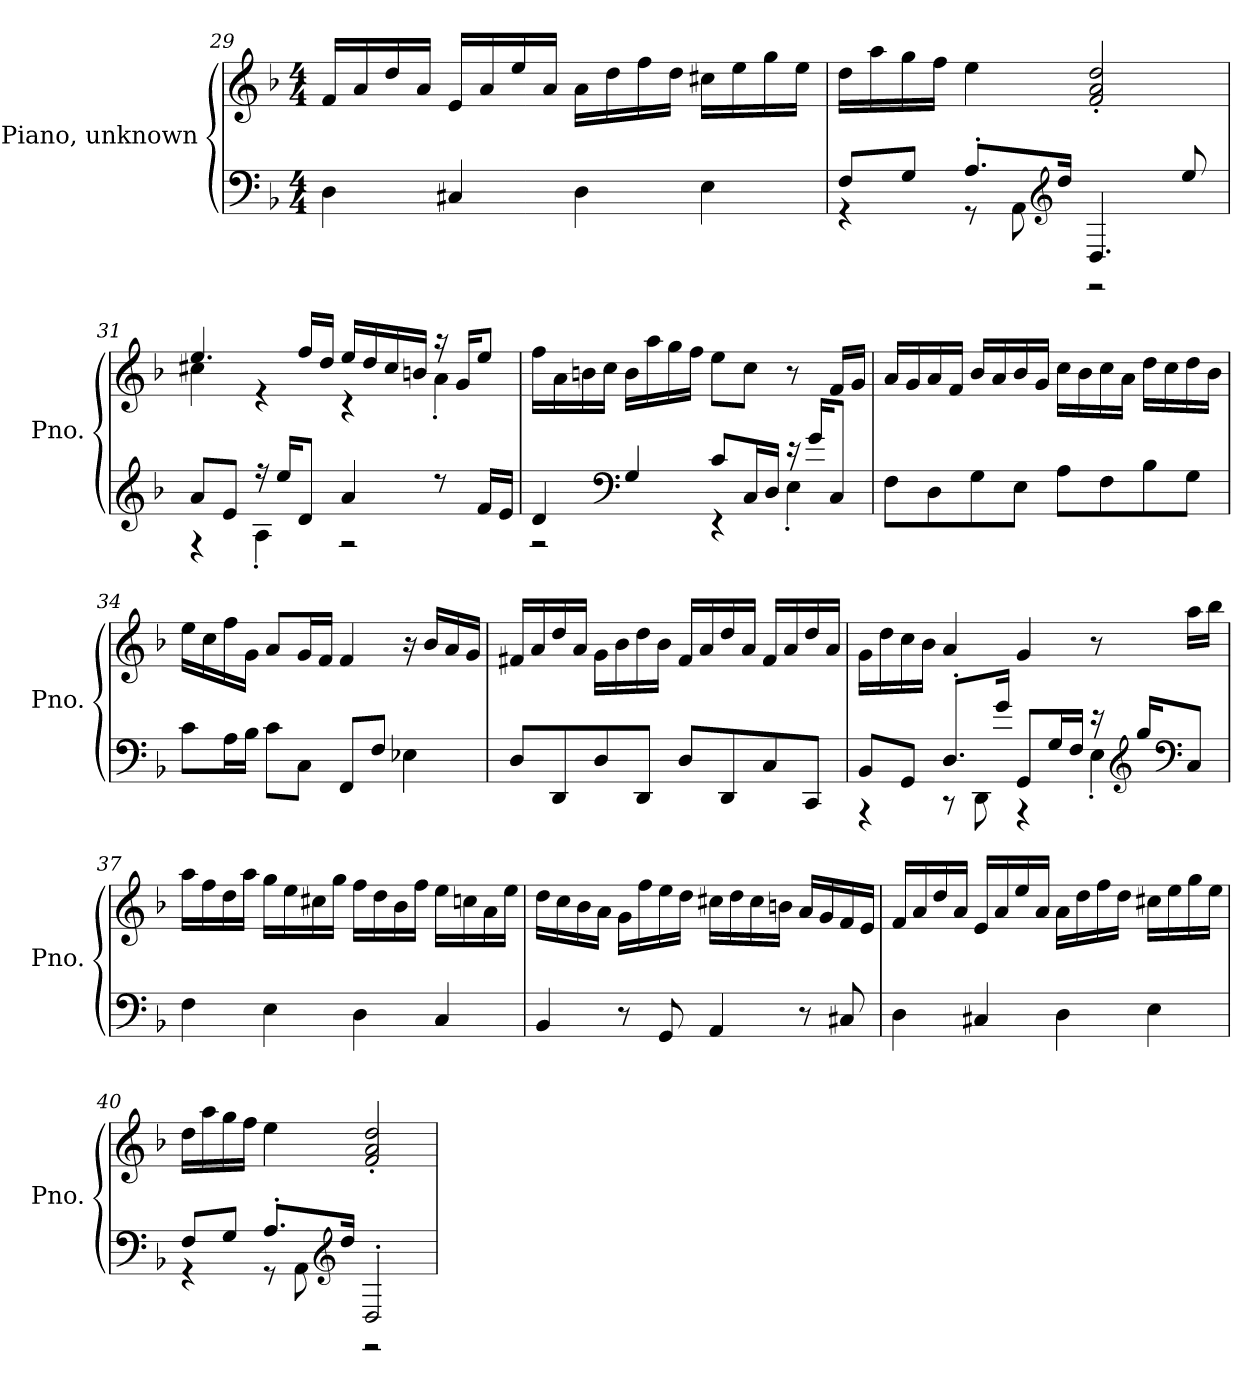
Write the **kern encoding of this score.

**kern	**kern
*part1	*part1
*staff2	*staff1
*I"Piano, unknown	*
*I'Pno.	*
*clefF4	*clefG2
*k[b-]	*k[b-]
*M4/4	*M4/4
=29	=29
4D\	16f/LL
.	16a/
.	16dd/
.	16a/JJ
4C#X/	16e/LL
.	16a/
.	16ee/
.	16a/JJ
4D\	16a\LL
.	16dd\
.	16ff\
.	16dd\JJ
4E\	16cc#X\LL
.	16ee\
.	16gg\
.	16ee\JJ
=30	=30
*^	*
8F/L	4r	16dd\LL
.	.	16aa\
8G/J	.	16gg\
.	.	16ff\JJ
8.A'/L	8r	4ee\
.	8AA\	.
*clefG2	*	*
16dd/Jk	.	.
4.D/	2r	2f/' 2a/' 2dd/'
8ee/	.	.
!!LO:LB:g=z
=31	=31	=31
*	*	*^
8a/L	4r	4.ee/	4cc#X\
8e/J	.	.	.
16r	4A'\	.	4r
16ee/KL	.	.	.
8d/J	.	16ff/LL	.
.	.	16dd/JJ	.
4a/	2r	16ee/LL	4r
.	.	16dd/	.
.	.	16cc#/	.
.	.	16bn/JJ	.
8r	.	16r	4a'\
.	.	16g/KL	.
16f/LL	.	8ee/J	.
16e/JJ	.	.	.
*	*	*v	*v
=32	=32	=32
4d/	2r	16ff\LL
.	.	16a\
.	.	16bn\
.	.	16cc\JJ
*clefF4	*	*
4G/	.	16b\LL
.	.	16aa\
.	.	16gg\
.	.	16ff\JJ
8c/L	4r	8ee\L
16C/L	.	8cc\J
16D/JJ	.	.
16r	4E'\	8r
16g/KL	.	.
8C/J	.	16f/LL
.	.	16g/JJ
*v	*v	*
!!LO:LB:g=z
=33	=33
8F\L	16a/LL
.	16g/
8D\	16a/
.	16f/JJ
8G\	16b-/LL
.	16a/
8E\J	16b-/
.	16g/JJ
8A\L	16cc\LL
.	16b-\
8F\	16cc\
.	16a\JJ
8B-\	16dd\LL
.	16cc\
8G\J	16dd\
.	16b-\JJ
=34	=34
8c\L	16ee\LL
.	16cc\
16A\L	16ff\
16B-\JJ	16g\JJ
8c\L	8a/L
8C\J	16g/L
.	16f/JJ
8FF/L	4f/
8F/J	.
4E-X\	16r
.	16b-/LL
.	16a/
.	16g/JJ
=35	=35
8D/L	16f#X/LL
.	16a/
8DD/	16dd/
.	16a/JJ
8D/	16g\LL
.	16b-\
8DD/J	16dd\
.	16b-\JJ
8D/L	16f#/LL
.	16a/
8DD/	16dd/
.	16a/JJ
8C/	16f#/LL
.	16a/
8CC/J	16dd/
.	16a/JJ
!!LO:LB:g=z
=36	=36
*^	*
8BB-/L	4r	16g\LL
.	.	16dd\
8GG/J	.	16cc\
.	.	16b-\JJ
8.D'/L	8r	4a/
.	8DD\	.
16g/Jk	.	.
8GG/L	4r	4g/
16G/L	.	.
16F/JJ	.	.
16r	4E'\	8r
*clefG2	*	*
16gg/KL	.	.
*clefF4	*	*
8C/J	.	16aa\LL
.	.	16bb-\JJ
*v	*v	*
=37	=37
4F\	16aa\LL
.	16ff\
.	16dd\
.	16aa\JJ
4E\	16gg\LL
.	16ee\
.	16cc#X\
.	16gg\JJ
4D\	16ff\LL
.	16dd\
.	16b-\
.	16ff\JJ
4C/	16ee\LL
.	16ccn\
.	16a\
.	16ee\JJ
!!LO:LB:g=z
=38	=38
4BB-/	16dd\LL
.	16cc\
.	16b-\
.	16a\JJ
8r	16g\LL
.	16ff\
8GG/	16ee\
.	16dd\JJ
4AA/	16cc#X\LL
.	16dd\
.	16cc#\
.	16bn\JJ
8r	16a/LL
.	16g/
8C#X/	16f/
.	16e/JJ
=39	=39
4D\	16f/LL
.	16a/
.	16dd/
.	16a/JJ
4C#X/	16e/LL
.	16a/
.	16ee/
.	16a/JJ
4D\	16a\LL
.	16dd\
.	16ff\
.	16dd\JJ
4E\	16cc#X\LL
.	16ee\
.	16gg\
.	16ee\JJ
=40	=40
*^	*
8F/L	4r	16dd\LL
.	.	16aa\
8G/J	.	16gg\
.	.	16ff\JJ
8.A'/L	8r	4ee\
.	8AA\	.
*clefG2	*	*
16dd/Jk	.	.
2D'/	2r	2f/' 2a/' 2dd/'
*v	*v	*
=	=
*-	*-
